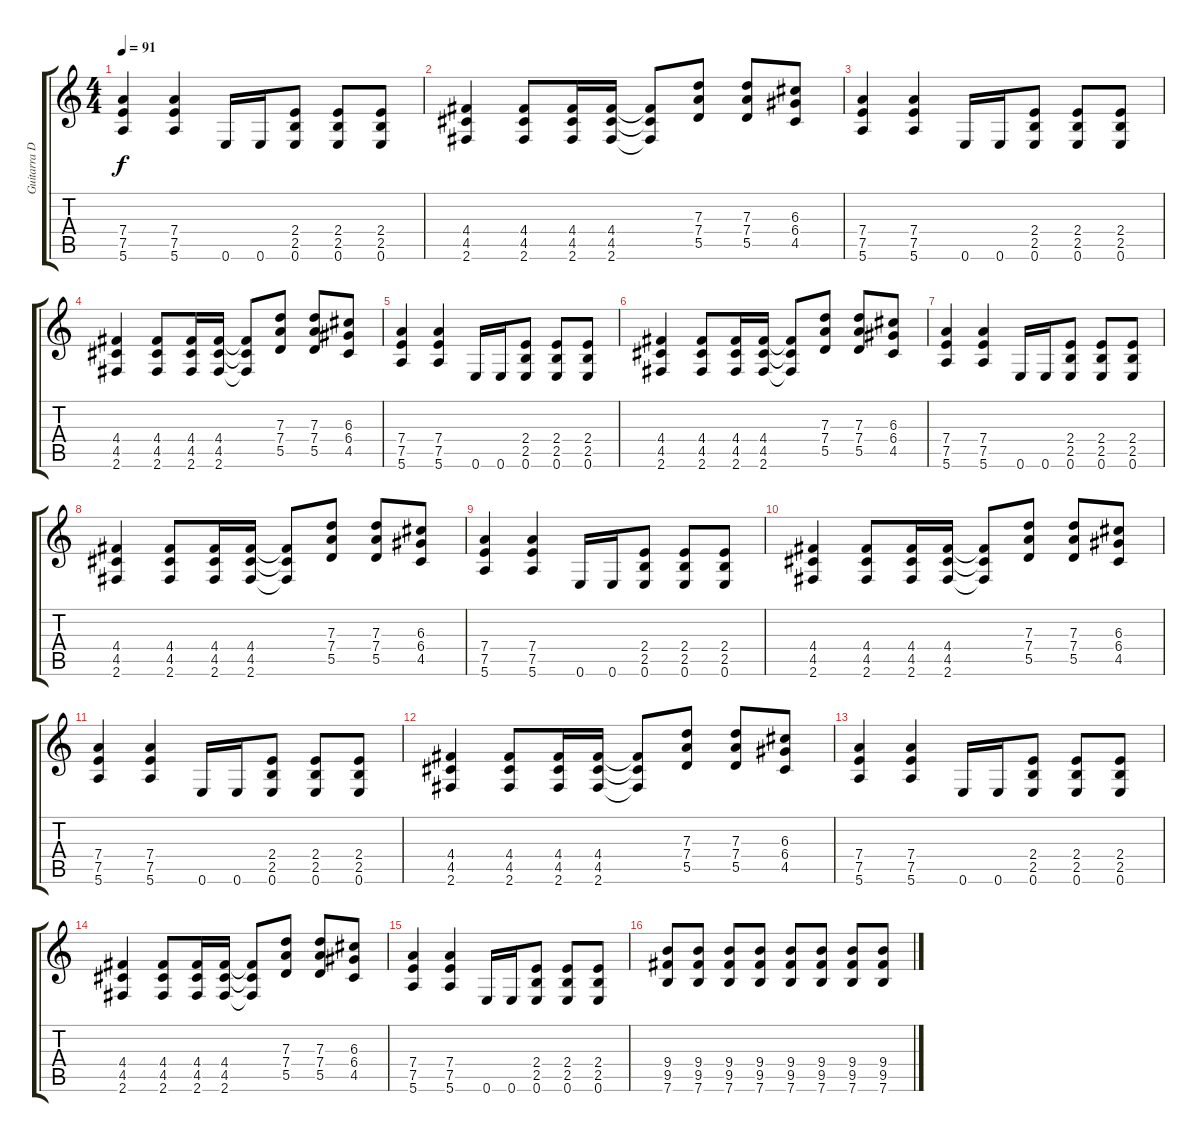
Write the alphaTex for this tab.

\track ("Guitarra Distorsión" "Guitarra D") {instrument distortionguitar}
\staff {score tabs}
\tuning (E4 B3 G3 D3 A2 E2) {hide}
\ts (4 4)
\tempo 91
\clef g2
\ks c
(7.4 7.5 5.6).4{dy f} (7.4 7.5 5.6).4 0.6.16 0.6.16 (2.4 2.5 0.6).8 (2.4 2.5 0.6).8 (2.4 2.5 0.6).8 |
(4.4 4.5 2.6).4 (4.4 4.5 2.6).8 (4.4 4.5 2.6).16 (4.4 4.5 2.6).16 (4.4{t} 4.5{t} 2.6{t}).8 (7.3 7.4 5.5).8 (7.3 7.4 5.5).8 (6.3 6.4 4.5).8 |
(7.4 7.5 5.6).4 (7.4 7.5 5.6).4 0.6.16 0.6.16 (2.4 2.5 0.6).8 (2.4 2.5 0.6).8 (2.4 2.5 0.6).8 |
(4.4 4.5 2.6).4 (4.4 4.5 2.6).8 (4.4 4.5 2.6).16 (4.4 4.5 2.6).16 (4.4{t} 4.5{t} 2.6{t}).8 (7.3 7.4 5.5).8 (7.3 7.4 5.5).8 (6.3 6.4 4.5).8 |
(7.4 7.5 5.6).4 (7.4 7.5 5.6).4 0.6.16 0.6.16 (2.4 2.5 0.6).8 (2.4 2.5 0.6).8 (2.4 2.5 0.6).8 |
(4.4 4.5 2.6).4 (4.4 4.5 2.6).8 (4.4 4.5 2.6).16 (4.4 4.5 2.6).16 (4.4{t} 4.5{t} 2.6{t}).8 (7.3 7.4 5.5).8 (7.3 7.4 5.5).8 (6.3 6.4 4.5).8 |
(7.4 7.5 5.6).4 (7.4 7.5 5.6).4 0.6.16 0.6.16 (2.4 2.5 0.6).8 (2.4 2.5 0.6).8 (2.4 2.5 0.6).8 |
(4.4 4.5 2.6).4 (4.4 4.5 2.6).8 (4.4 4.5 2.6).16 (4.4 4.5 2.6).16 (4.4{t} 4.5{t} 2.6{t}).8 (7.3 7.4 5.5).8 (7.3 7.4 5.5).8 (6.3 6.4 4.5).8 |
(7.4 7.5 5.6).4 (7.4 7.5 5.6).4 0.6.16 0.6.16 (2.4 2.5 0.6).8 (2.4 2.5 0.6).8 (2.4 2.5 0.6).8 |
(4.4 4.5 2.6).4 (4.4 4.5 2.6).8 (4.4 4.5 2.6).16 (4.4 4.5 2.6).16 (4.4{t} 4.5{t} 2.6{t}).8 (7.3 7.4 5.5).8 (7.3 7.4 5.5).8 (6.3 6.4 4.5).8 |
(7.4 7.5 5.6).4 (7.4 7.5 5.6).4 0.6.16 0.6.16 (2.4 2.5 0.6).8 (2.4 2.5 0.6).8 (2.4 2.5 0.6).8 |
(4.4 4.5 2.6).4 (4.4 4.5 2.6).8 (4.4 4.5 2.6).16 (4.4 4.5 2.6).16 (4.4{t} 4.5{t} 2.6{t}).8 (7.3 7.4 5.5).8 (7.3 7.4 5.5).8 (6.3 6.4 4.5).8 |
(7.4 7.5 5.6).4 (7.4 7.5 5.6).4 0.6.16 0.6.16 (2.4 2.5 0.6).8 (2.4 2.5 0.6).8 (2.4 2.5 0.6).8 |
(4.4 4.5 2.6).4 (4.4 4.5 2.6).8 (4.4 4.5 2.6).16 (4.4 4.5 2.6).16 (4.4{t} 4.5{t} 2.6{t}).8 (7.3 7.4 5.5).8 (7.3 7.4 5.5).8 (6.3 6.4 4.5).8 |
(7.4 7.5 5.6).4 (7.4 7.5 5.6).4 0.6.16 0.6.16 (2.4 2.5 0.6).8 (2.4 2.5 0.6).8 (2.4 2.5 0.6).8 |
(9.4 9.5 7.6).8{volume 12 balance 12} (9.4 9.5 7.6).8 (9.4 9.5 7.6).8 (9.4 9.5 7.6).8 (9.4 9.5 7.6).8 (9.4 9.5 7.6).8 (9.4 9.5 7.6).8 (9.4 9.5 7.6).8
